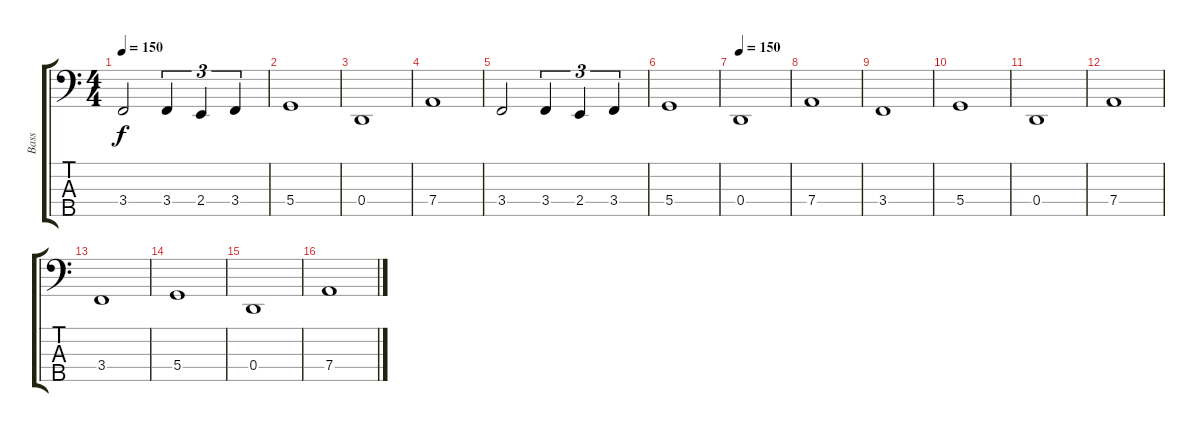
\track ("Bass" "Bass") {instrument electricbassfinger}
\staff {score tabs}
\tuning (F2 C2 G1 D1 A0) {hide}
\ts (4 4)
\tempo 150
\clef f4
\ks c
3.4.2{dy f} 3.4.4{tu (3 2)} 2.4.4{tu (3 2)} 3.4.4{tu (3 2)} |
5.4.1 |
0.4.1 |
7.4.1 |
3.4.2 3.4.4{tu (3 2)} 2.4.4{tu (3 2)} 3.4.4{tu (3 2)} |
5.4.1 |
\tempo 150
0.4.1 |
7.4.1 |
3.4.1 |
5.4.1 |
0.4.1 |
7.4.1 |
3.4.1 |
5.4.1 |
0.4.1 |
7.4.1
